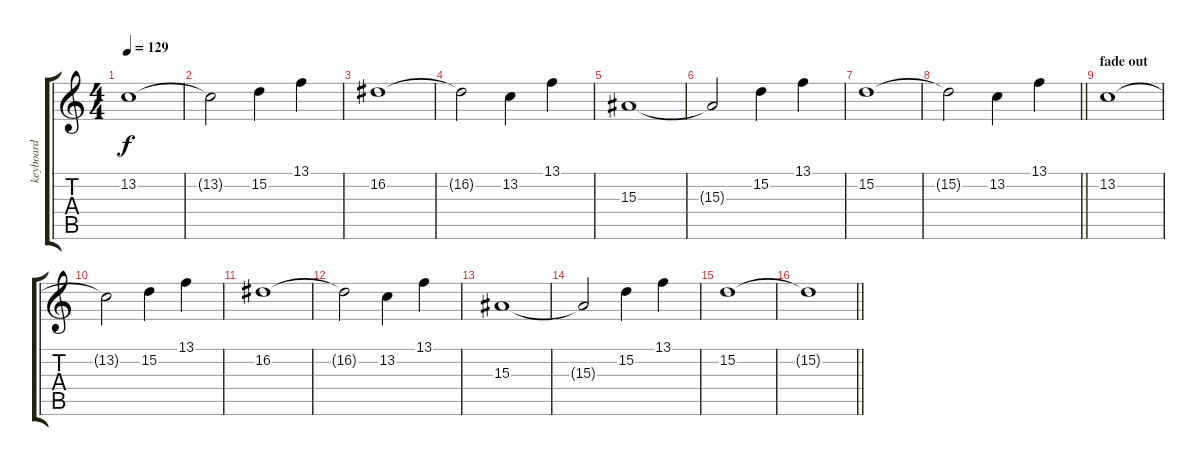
\track ("keyboard " "keyboard ") {instrument acousticgrandpiano}
\staff {score tabs}
\tuning (E4 B3 G3 D3 A2 E2) {hide}
\ts (4 4)
\tempo 129
\clef g2
\ks c
13.2.1{dy f} |
13.2{t}.2 15.2.4 13.1.4 |
16.2.1 |
16.2{t}.2 13.2.4 13.1.4 |
15.3.1 |
15.3{t}.2 15.2.4 13.1.4 |
15.2.1 |
\barLineRight lightlight
15.2{t}.2 13.2.4 13.1.4 |
\section ("" "fade out")
13.2.1 |
13.2{t}.2 15.2.4 13.1.4 |
16.2.1 |
16.2{t}.2 13.2.4 13.1.4 |
15.3.1 |
15.3{t}.2 15.2.4 13.1.4 |
15.2.1 |
\barLineRight lightlight
15.2{t}.1
